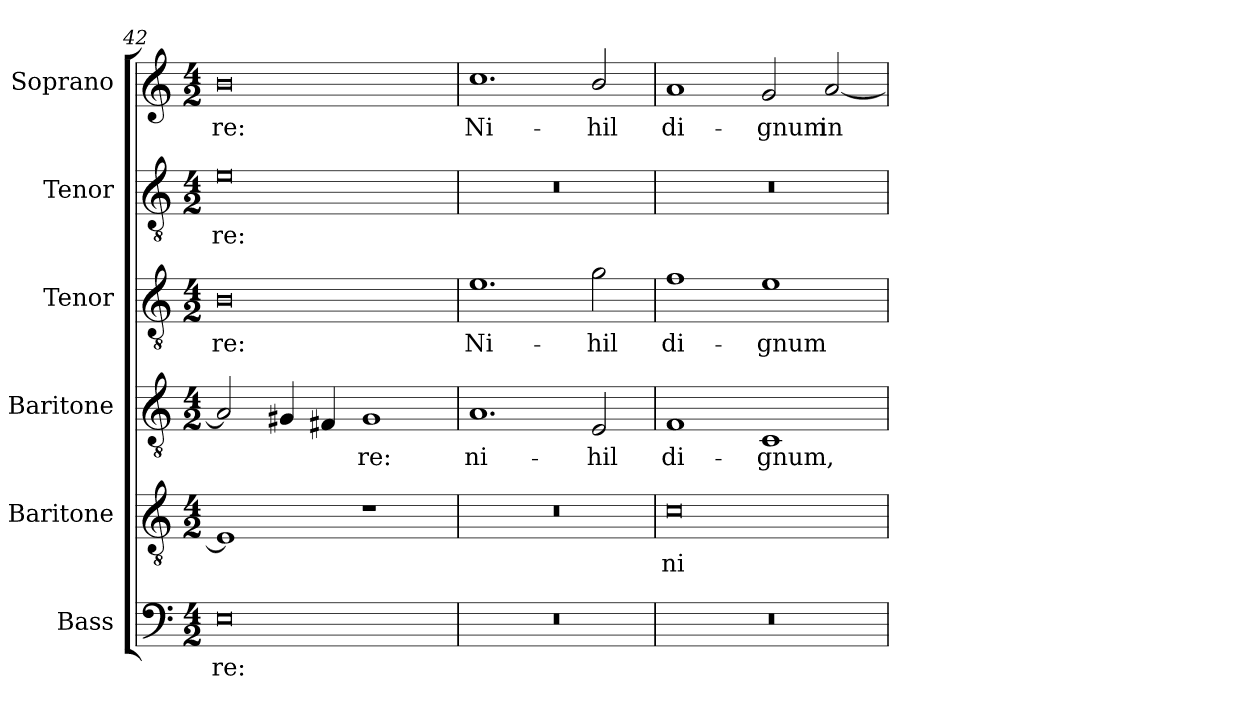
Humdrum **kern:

**kern	**text	**kern	**text	**kern	**text	**kern	**text	**kern	**text	**kern	**text
*part6	*part6	*part5	*part5	*part4	*part4	*part3	*part3	*part2	*part2	*part1	*part1
*staff6	*staff6	*staff5	*staff5	*staff4	*staff4	*staff3	*staff3	*staff2	*staff2	*staff1	*staff1
*I"Bass	*	*I"Baritone	*	*I"Baritone	*	*I"Tenor	*	*I"Tenor	*	*I"Soprano	*
*I'B.	*	*I'Bar.	*	*I'Bar.	*	*I'T.	*	*I'T.	*	*I'S.	*
*clefF4	*	*clefGv2	*	*clefGv2	*	*clefGv2	*	*clefGv2	*	*clefG2	*
*	*	*ITrd7c12	*	*ITrd7c12	*	*ITrd7c12	*	*ITrd7c12	*	*	*
*k[]	*	*k[]	*	*k[]	*	*k[]	*	*k[]	*	*k[]	*
*C:	*	*C:	*	*C:	*	*C:	*	*C:	*	*C:	*
*M4/2	*	*M4/2	*	*M4/2	*	*M4/2	*	*M4/2	*	*M4/2	*
=42	=42	=42	=42	=42	=42	=42	=42	=42	=42	=42	=42
!	!LO:LY:b:color=#000000	!	!	!	!	!	!	!	!	!	!
!	!	!	!	!	!	!	!LO:LY:b:color=#000000	!	!	!	!
!	!	!	!	!	!	!	!	!	!LO:LY:b:color=#000000	!	!
!	!	!	!	!	!	!	!	!	!	!	!LO:LY:b:color=#000000
0Ei	-re:	1EEi]	.	2AAi/]	.	0BBi	-re:	0Ei	-re:	0bi	-re:
.	.	.	.	4GG#Xi/	.	.	.	.	.	.	.
.	.	.	.	4FF#i/	.	.	.	.	.	.	.
!	!	!	!	!	!LO:LY:b:color=#000000	!	!	!	!	!	!
.	.	1r	.	1GG#i	-re:	.	.	.	.	.	.
=43	=43	=43	=43	=43	=43	=43	=43	=43	=43	=43	=43
!LO:N:vis=1	!	!LO:N:vis=1	!	!	!	!	!	!	!	!	!
!	!	!	!	!	!LO:LY:b:color=#000000	!	!	!	!	!	!
!	!	!	!	!	!	!	!LO:LY:b:color=#000000	!LO:N:vis=1	!	!	!
!	!	!	!	!	!	!	!	!	!	!	!LO:LY:b:color=#000000
0r	.	0r	.	1.AAi	ni-	1.Ei	Ni-	0r	.	1.cci	Ni-
!	!	!	!	!	!LO:LY:b:color=#000000	!	!	!	!	!	!
!	!	!	!	!	!	!	!LO:LY:b:color=#000000	!	!	!	!
!	!	!	!	!	!	!	!	!	!	!	!LO:LY:b:color=#000000
.	.	.	.	2EEi/	-hil	2Gi\	-hil	.	.	2bi/	-hil
=44	=44	=44	=44	=44	=44	=44	=44	=44	=44	=44	=44
!LO:N:vis=1	!	!	!	!	!	!	!	!	!	!	!
!	!	!	!LO:LY:b:color=#000000	!	!	!	!	!	!	!	!
!	!	!	!	!	!LO:LY:b:color=#000000	!	!	!	!	!	!
!	!	!	!	!	!	!	!LO:LY:b:color=#000000	!LO:N:vis=1	!	!	!
!	!	!	!	!	!	!	!	!	!	!	!LO:LY:b:color=#000000
0r	.	0Ci	ni-	1FFi	di-	1Fi	di-	0r	.	1ai	di-
!	!	!	!	!	!LO:LY:b:color=#000000	!	!	!	!	!	!
!	!	!	!	!	!	!	!LO:LY:b:color=#000000	!	!	!	!
!	!	!	!	!	!	!	!	!	!	!	!LO:LY:b:color=#000000
.	.	.	.	1CCi	-gnum,	1Ei	-gnum	.	.	2gi/	-gnum
!	!	!	!	!	!	!	!	!	!	!	!LO:LY:b:color=#000000
.	.	.	.	.	.	.	.	.	.	[2ai/	in
=	=	=	=	=	=	=	=	=	=	=	=
*-	*-	*-	*-	*-	*-	*-	*-	*-	*-	*-	*-
